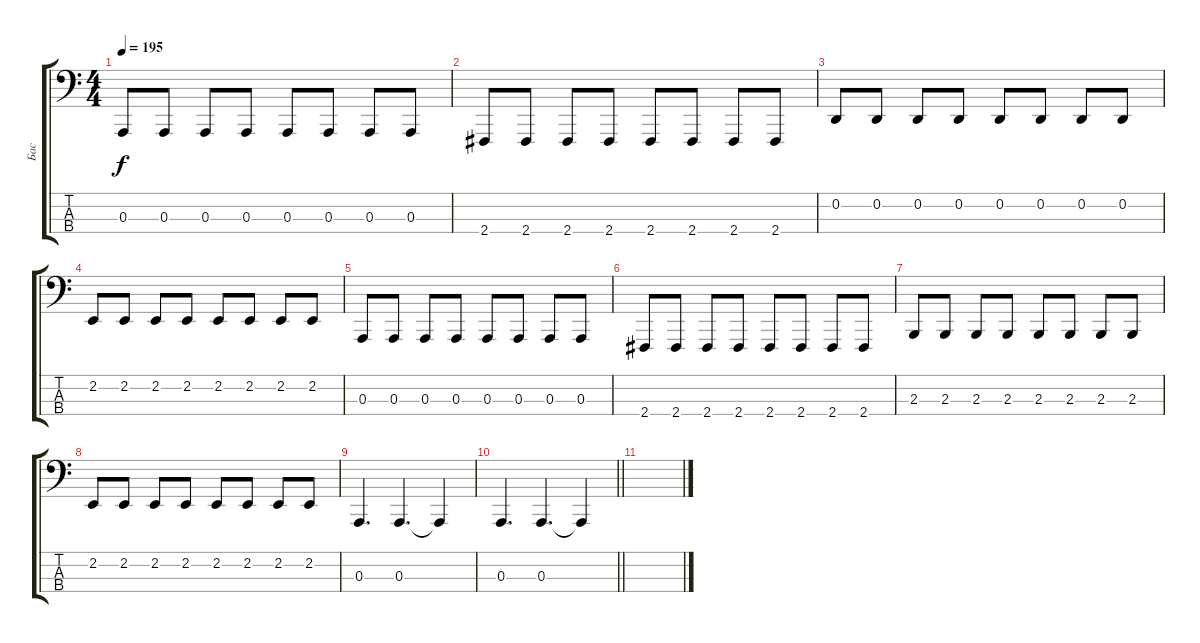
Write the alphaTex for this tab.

\track ("Бас" "Бас") {instrument oboe}
\staff {score tabs}
\tuning (G2 D2 A1 E1) {hide}
\ts (4 4)
\tempo 195
\clef f4
\ks c
0.3.8{dy f} 0.3.8 0.3.8 0.3.8 0.3.8 0.3.8 0.3.8 0.3.8 |
2.4.8 2.4.8 2.4.8 2.4.8 2.4.8 2.4.8 2.4.8 2.4.8 |
0.2.8 0.2.8 0.2.8 0.2.8 0.2.8 0.2.8 0.2.8 0.2.8 |
2.2.8 2.2.8 2.2.8 2.2.8 2.2.8 2.2.8 2.2.8 2.2.8 |
0.3.8 0.3.8 0.3.8 0.3.8 0.3.8 0.3.8 0.3.8 0.3.8 |
2.4.8 2.4.8 2.4.8 2.4.8 2.4.8 2.4.8 2.4.8 2.4.8 |
2.3.8 2.3.8 2.3.8 2.3.8 2.3.8 2.3.8 2.3.8 2.3.8 |
2.2.8 2.2.8 2.2.8 2.2.8 2.2.8 2.2.8 2.2.8 2.2.8 |
0.3.4{d} 0.3.4{d} 0.3{t}.4 |
\barLineRight lightlight
0.3.4{d} 0.3.4{d} 0.3{t}.4 |
\section ("" "")
